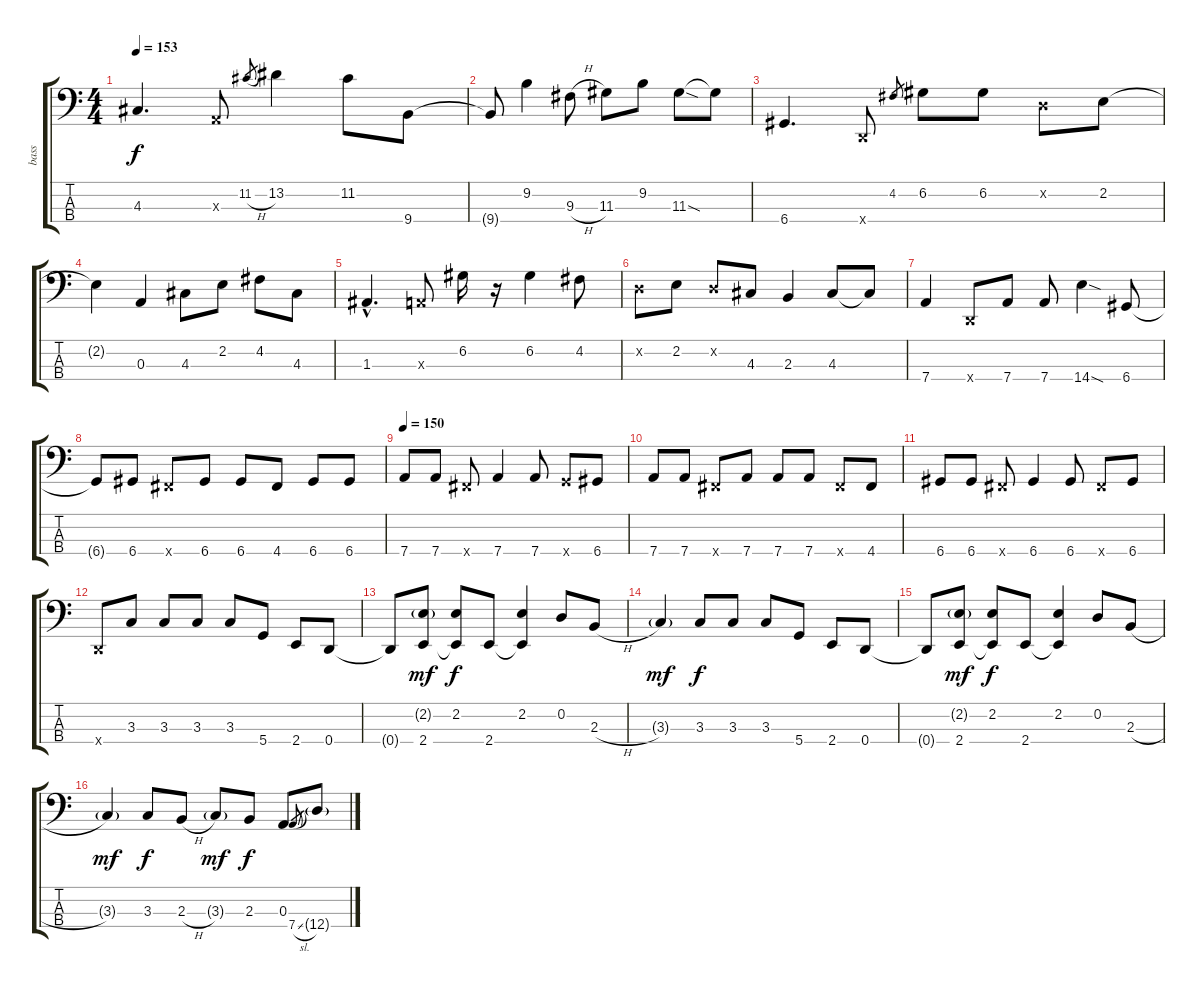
\track ("bass" "bass") {instrument electricbasspick}
\staff {score tabs}
\tuning (G3 D2 A1 D1) {hide}
\ts (4 4)
\tempo 153
\clef f4
\ks c
4.3.4{d dy f} 0.3{x}.8 11.2{h}.8{gr} 13.2.4 11.2.8 9.4.8 |
9.4{t}.8 9.2.4 9.3{h}.8 11.3.8 9.2.8 11.3{sod}.8 11.3{t}.8 |
6.4.4{d} 0.4{x}.8 4.2.8{gr} 6.2.8 6.2.8 0.2{x}.8 2.2.8 |
2.2{t}.4 0.3.4 4.3.8 2.2.8 4.2.8 4.3.8 |
1.3{hac}.4{d} 0.3{x}.8 6.2.16 r.16 6.2.4 4.2.8 |
0.2{x}.8 2.2.8 0.2{x}.8 4.3.8 2.3.4 4.3.8 4.3{t}.8 |
7.4.4 0.4{x}.8 7.4.8 7.4.8 14.4{sod}.4 6.4.8 |
6.4{t}.8 6.4.8 4.4{x}.8 6.4.8 6.4.8 4.4.8 6.4.8 6.4.8 |
\tempo 150
7.4.8 7.4.8 4.4{x}.8 7.4.4 7.4.8 5.4{x}.8 6.4.8 |
7.4.8 7.4.8 4.4{x}.8 7.4.8 7.4.8 7.4.8 4.4{x}.8 4.4.8 |
6.4.8 6.4.8 4.4{x}.8 6.4.4 6.4.8 4.4{x}.8 6.4.8 |
0.4{x}.8 3.3.8 3.3.8 3.3.8 3.3.8 5.4.8 2.4.8 0.4.8 |
0.4{t}.8 (2.2{g} 2.4).8{dy mf} (2.2 2.4{t}).8{dy f} 2.4.8 (2.2 2.4{t}).4 0.2.8 2.3{h}.8 |
3.3{g}.4{dy mf} 3.3.8{dy f} 3.3.8 3.3.8 5.4.8 2.4.8 0.4.8 |
0.4{t}.8 (2.2{g} 2.4).8{dy mf} (2.2 2.4{t}).8{dy f} 2.4.8 (2.2 2.4{t}).4 0.2.8 2.3{h}.8 |
3.3{g}.4{dy mf} 3.3.8{dy f} 2.3{h}.8 3.3{g}.8{dy mf} 2.3.8{dy f} 0.3.8 7.4{sl}.8{gr} 12.4{g}.8
